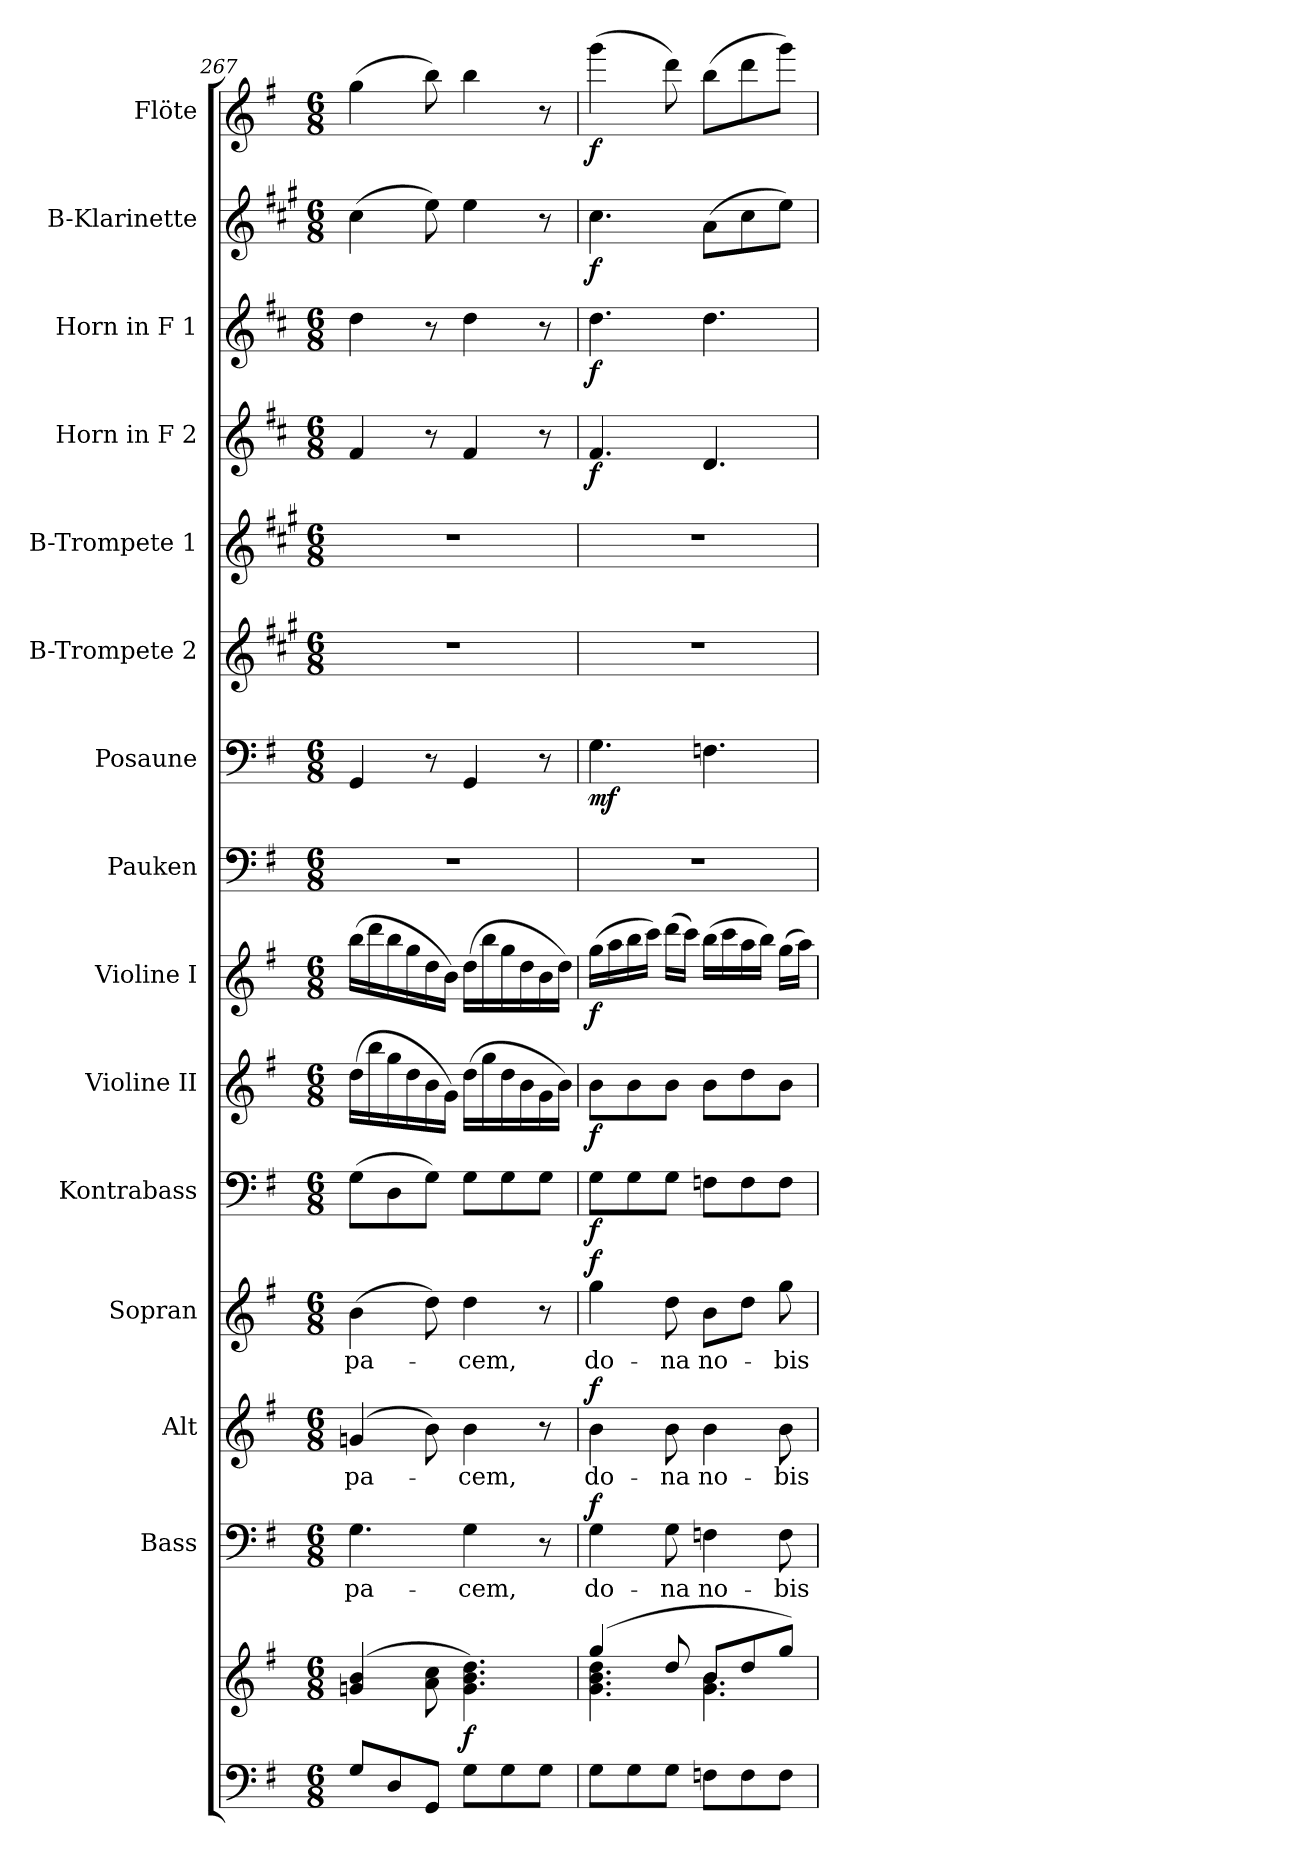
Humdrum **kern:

**kern	**kern	**dynam	**kern	**text	**dynam	**kern	**text	**dynam	**kern	**text	**dynam	**kern	**dynam	**kern	**dynam	**kern	**dynam	**kern	**kern	**dynam	**kern	**kern	**kern	**dynam	**kern	**dynam	**kern	**dynam	**kern	**dynam
*part15	*part15	*part15	*part14	*part14	*part14	*part13	*part13	*part13	*part12	*part12	*part12	*part11	*part11	*part10	*part10	*part9	*part9	*part8	*part7	*part7	*part6	*part5	*part4	*part4	*part3	*part3	*part2	*part2	*part1	*part1
*staff16	*staff15	*staff15/16	*staff14	*staff14	*staff14	*staff13	*staff13	*staff13	*staff12	*staff12	*staff12	*staff11	*staff11	*staff10	*staff10	*staff9	*staff9	*staff8	*staff7	*staff7	*staff6	*staff5	*staff4	*staff4	*staff3	*staff3	*staff2	*staff2	*staff1	*staff1
*	*	*	*I"Bass	*	*	*I"Alt	*	*	*I"Sopran	*	*	*I"Kontrabass	*	*I"Violine II	*	*I"Violine I	*	*I"Pauken	*I"Posaune	*	*I"B-Trompete 2	*I"B-Trompete 1	*I"Horn in F 2	*	*I"Horn in F 1	*	*I"B-Klarinette	*	*I"Flöte	*
*	*	*	*I'B.	*	*	*I'A.	*	*	*I'S.	*	*	*I'Kb.	*	*I'Vl. II	*	*I'Vl. I	*	*I'Pk.	*I'Pos.	*	*I'B Trp. 2	*I'B Trp. 1	*	*	*	*	*I'B Kl.	*	*I'Fl.	*
*clefF4	*clefG2	*	*clefF4	*	*	*clefG2	*	*	*clefG2	*	*	*clefF4	*	*clefG2	*	*clefG2	*	*clefF4	*clefF4	*	*clefG2	*clefG2	*clefG2	*	*clefG2	*	*clefG2	*	*clefG2	*
*	*	*	*	*	*	*	*	*	*	*	*	*ITrd7c12	*	*	*	*	*	*	*	*	*ITrd1c2	*ITrd1c2	*ITrd4c7	*	*ITrd4c7	*	*ITrd1c2	*	*	*
*k[f#]	*k[f#]	*	*k[f#]	*	*	*k[f#]	*	*	*k[f#]	*	*	*k[f#]	*	*k[f#]	*	*k[f#]	*	*k[f#]	*k[f#]	*	*k[f#]	*k[f#]	*k[f#]	*	*k[f#]	*	*k[f#]	*	*k[f#]	*
*G:	*G:	*	*G:	*	*	*G:	*	*	*G:	*	*	*G:	*	*G:	*	*G:	*	*G:	*G:	*	*G:	*G:	*G:	*	*G:	*	*G:	*	*G:	*
*M6/8	*M6/8	*	*M6/8	*	*	*M6/8	*	*	*M6/8	*	*	*M6/8	*	*M6/8	*	*M6/8	*	*M6/8	*M6/8	*	*M6/8	*M6/8	*M6/8	*	*M6/8	*	*M6/8	*	*M6/8	*
=267	=267	=267	=267	=267	=267	=267	=267	=267	=267	=267	=267	=267	=267	=267	=267	=267	=267	=267	=267	=267	=267	=267	=267	=267	=267	=267	=267	=267	=267	=267
!	!	!	!	!LO:LY:b	!	!	!LO:LY:b	!	!	!LO:LY:b	!	!	!	!	!	!	!	!	!	!	!	!	!	!	!	!	!	!	!	!
8G/L	(4gn/ 4b/	.	4.G\	pa-	.	(4gn/	pa-	.	(>4b\	pa-	.	(>8GG\L	.	(>16dd\LL	.	(>16bb\LL	.	2.r	4GG/	.	2.r	2.r	4B/	.	4g\	.	(>4b\	.	(>4gg\	.
.	.	.	.	.	.	.	.	.	.	.	.	.	.	16bb\	.	16ddd\	.	.	.	.	.	.	.	.	.	.	.	.	.	.
8D/	.	.	.	.	.	.	.	.	.	.	.	8DD\	.	16gg\	.	16bb\	.	.	.	.	.	.	.	.	.	.	.	.	.	.
.	.	.	.	.	.	.	.	.	.	.	.	.	.	16dd\	.	16gg\	.	.	.	.	.	.	.	.	.	.	.	.	.	.
8GG/J	8a\ 8cc\	.	.	.	.	8b\)	.	.	8dd\)	.	.	8GG\J)	.	16b\	.	16dd\	.	.	8r	.	.	.	8r	.	8r	.	8dd\)	.	8bb\)	.
.	.	.	.	.	.	.	.	.	.	.	.	.	.	16g\JJ)	.	16b\JJ)	.	.	.	.	.	.	.	.	.	.	.	.	.	.
!	!	!LO:DY:b	!	!LO:LY:b	!	!	!LO:LY:b	!	!	!LO:LY:b	!	!	!	!	!	!	!	!	!	!	!	!	!	!	!	!	!	!	!	!
8G\L	4.g\ 4.b\ 4.dd\)	f	4G\	-cem,	.	4b\	-cem,	.	4dd\	-cem,	.	8GG\L	.	(>16dd\LL	.	(>16dd\LL	.	.	4GG/	.	.	.	4B/	.	4g\	.	4dd\	.	4bb\	.
.	.	.	.	.	.	.	.	.	.	.	.	.	.	16gg\	.	16bb\	.	.	.	.	.	.	.	.	.	.	.	.	.	.
8G\	.	.	.	.	.	.	.	.	.	.	.	8GG\	.	16dd\	.	16gg\	.	.	.	.	.	.	.	.	.	.	.	.	.	.
.	.	.	.	.	.	.	.	.	.	.	.	.	.	16b\	.	16dd\	.	.	.	.	.	.	.	.	.	.	.	.	.	.
8G\J	.	.	8r	.	.	8r	.	.	8r	.	.	8GG\J	.	16g\	.	16b\	.	.	8r	.	.	.	8r	.	8r	.	8r	.	8r	.
.	.	.	.	.	.	.	.	.	.	.	.	.	.	16b\JJ)	.	16dd\JJ)	.	.	.	.	.	.	.	.	.	.	.	.	.	.
=268	=268	=268	=268	=268	=268	=268	=268	=268	=268	=268	=268	=268	=268	=268	=268	=268	=268	=268	=268	=268	=268	=268	=268	=268	=268	=268	=268	=268	=268	=268
*	*^	*	*	*	*	*	*	*	*	*	*	*	*	*	*	*	*	*	*	*	*	*	*	*	*	*	*	*	*	*
!	!	!	!	!	!LO:LY:b	!LO:DY:a	!	!LO:LY:b	!LO:DY:a	!	!LO:LY:b	!LO:DY:a	!	!LO:DY:b	!	!LO:DY:b	!	!LO:DY:b	!	!	!LO:DY:b	!	!	!	!LO:DY:b	!	!LO:DY:b	!	!LO:DY:b	!	!LO:DY:b
8G\L	(4gg/	4.g\ 4.b\ 4.dd\	.	4G\	do-	f	4b\	do-	f	4gg\	do-	f	8GG\L	f	8b\L	f	(>16gg\LL	f	2.r	4.G\	mf	2.r	2.r	4.B/	f	4.g\	f	4.b\	f	(>4ggg\	f
.	.	.	.	.	.	.	.	.	.	.	.	.	.	.	.	.	16aa\	.	.	.	.	.	.	.	.	.	.	.	.	.	.
8G\	.	.	.	.	.	.	.	.	.	.	.	.	8GG\	.	8b\	.	16bb\	.	.	.	.	.	.	.	.	.	.	.	.	.	.
.	.	.	.	.	.	.	.	.	.	.	.	.	.	.	.	.	16ccc\JJ)	.	.	.	.	.	.	.	.	.	.	.	.	.	.
!	!	!	!	!	!LO:LY:b	!	!	!LO:LY:b	!	!	!LO:LY:b	!	!	!	!	!	!	!	!	!	!	!	!	!	!	!	!	!	!	!	!
8G\J	8dd/	.	.	8G\	-na	.	8b\	-na	.	8dd\	-na	.	8GG\J	.	8b\J	.	(>16ddd\LL	.	.	.	.	.	.	.	.	.	.	.	.	8ddd\)	.
.	.	.	.	.	.	.	.	.	.	.	.	.	.	.	.	.	16ccc\JJ)	.	.	.	.	.	.	.	.	.	.	.	.	.	.
!	!	!	!	!	!LO:LY:b	!	!	!LO:LY:b	!	!	!LO:LY:b	!	!	!	!	!	!	!	!	!	!	!	!	!	!	!	!	!	!	!	!
8Fn\L	8b/L	4.g\ 4.b\	.	4Fn\	no-	.	4b\	no-	.	8b\L	no-	.	8FFn\L	.	8b\L	.	(>16bb\LL	.	.	4.Fn\	.	.	.	4.G/	.	4.g\	.	(>8g\L	.	(>8bb\L	.
.	.	.	.	.	.	.	.	.	.	.	.	.	.	.	.	.	16ccc\	.	.	.	.	.	.	.	.	.	.	.	.	.	.
8F\	8dd/	.	.	.	.	.	.	.	.	8dd\J	.	.	8FF\	.	8dd\	.	16aa\	.	.	.	.	.	.	.	.	.	.	8b\	.	8ddd\	.
.	.	.	.	.	.	.	.	.	.	.	.	.	.	.	.	.	16bb\JJ)	.	.	.	.	.	.	.	.	.	.	.	.	.	.
!	!	!	!	!	!LO:LY:b	!	!	!LO:LY:b	!	!	!LO:LY:b	!	!	!	!	!	!	!	!	!	!	!	!	!	!	!	!	!	!	!	!
8F\J	8gg/J)	.	.	8F\	-bis	.	8b\	-bis	.	8gg\	-bis	.	8FF\J	.	8b\J	.	(>16gg\LL	.	.	.	.	.	.	.	.	.	.	8dd\J)	.	8ggg\J)	.
.	.	.	.	.	.	.	.	.	.	.	.	.	.	.	.	.	16aa\JJ)	.	.	.	.	.	.	.	.	.	.	.	.	.	.
*	*v	*v	*	*	*	*	*	*	*	*	*	*	*	*	*	*	*	*	*	*	*	*	*	*	*	*	*	*	*	*	*
=	=	=	=	=	=	=	=	=	=	=	=	=	=	=	=	=	=	=	=	=	=	=	=	=	=	=	=	=	=	=
*-	*-	*-	*-	*-	*-	*-	*-	*-	*-	*-	*-	*-	*-	*-	*-	*-	*-	*-	*-	*-	*-	*-	*-	*-	*-	*-	*-	*-	*-	*-
